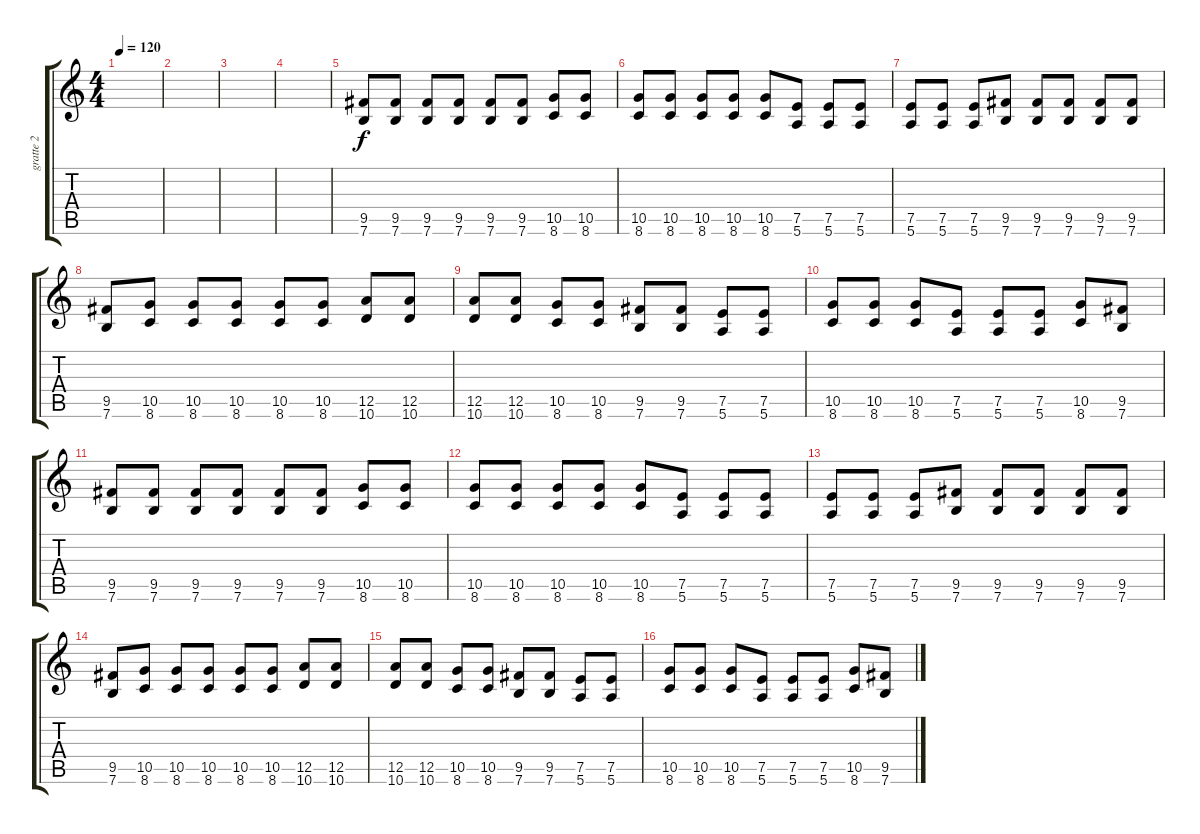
\track ("gratte 2" "gratte 2") {instrument electricguitarmuted}
\staff {score tabs}
\tuning (E4 B3 G3 D3 A2 E2) {hide}
\ts (4 4)
\tempo 120
\clef g2
\ks c
|
|
|
|
(9.5 7.6).8 (9.5 7.6).8 (9.5 7.6).8 (9.5 7.6).8 (9.5 7.6).8 (9.5 7.6).8 (10.5 8.6).8 (10.5 8.6).8 |
(10.5 8.6).8 (10.5 8.6).8 (10.5 8.6).8 (10.5 8.6).8 (10.5 8.6).8 (7.5 5.6).8 (7.5 5.6).8 (7.5 5.6).8 |
(7.5 5.6).8 (7.5 5.6).8 (7.5 5.6).8 (9.5 7.6).8 (9.5 7.6).8 (9.5 7.6).8 (9.5 7.6).8 (9.5 7.6).8 |
(9.5 7.6).8 (10.5 8.6).8 (10.5 8.6).8 (10.5 8.6).8 (10.5 8.6).8 (10.5 8.6).8 (12.5 10.6).8 (12.5 10.6).8 |
(12.5 10.6).8 (12.5 10.6).8 (10.5 8.6).8 (10.5 8.6).8 (9.5 7.6).8 (9.5 7.6).8 (7.5 5.6).8 (7.5 5.6).8 |
(10.5 8.6).8 (10.5 8.6).8 (10.5 8.6).8 (7.5 5.6).8 (7.5 5.6).8 (7.5 5.6).8 (10.5 8.6).8 (9.5 7.6).8 |
(9.5 7.6).8 (9.5 7.6).8 (9.5 7.6).8 (9.5 7.6).8 (9.5 7.6).8 (9.5 7.6).8 (10.5 8.6).8 (10.5 8.6).8 |
(10.5 8.6).8 (10.5 8.6).8 (10.5 8.6).8 (10.5 8.6).8 (10.5 8.6).8 (7.5 5.6).8 (7.5 5.6).8 (7.5 5.6).8 |
(7.5 5.6).8 (7.5 5.6).8 (7.5 5.6).8 (9.5 7.6).8 (9.5 7.6).8 (9.5 7.6).8 (9.5 7.6).8 (9.5 7.6).8 |
(9.5 7.6).8 (10.5 8.6).8 (10.5 8.6).8 (10.5 8.6).8 (10.5 8.6).8 (10.5 8.6).8 (12.5 10.6).8 (12.5 10.6).8 |
(12.5 10.6).8 (12.5 10.6).8 (10.5 8.6).8 (10.5 8.6).8 (9.5 7.6).8 (9.5 7.6).8 (7.5 5.6).8 (7.5 5.6).8 |
(10.5 8.6).8 (10.5 8.6).8 (10.5 8.6).8 (7.5 5.6).8 (7.5 5.6).8 (7.5 5.6).8 (10.5 8.6).8 (9.5 7.6).8
